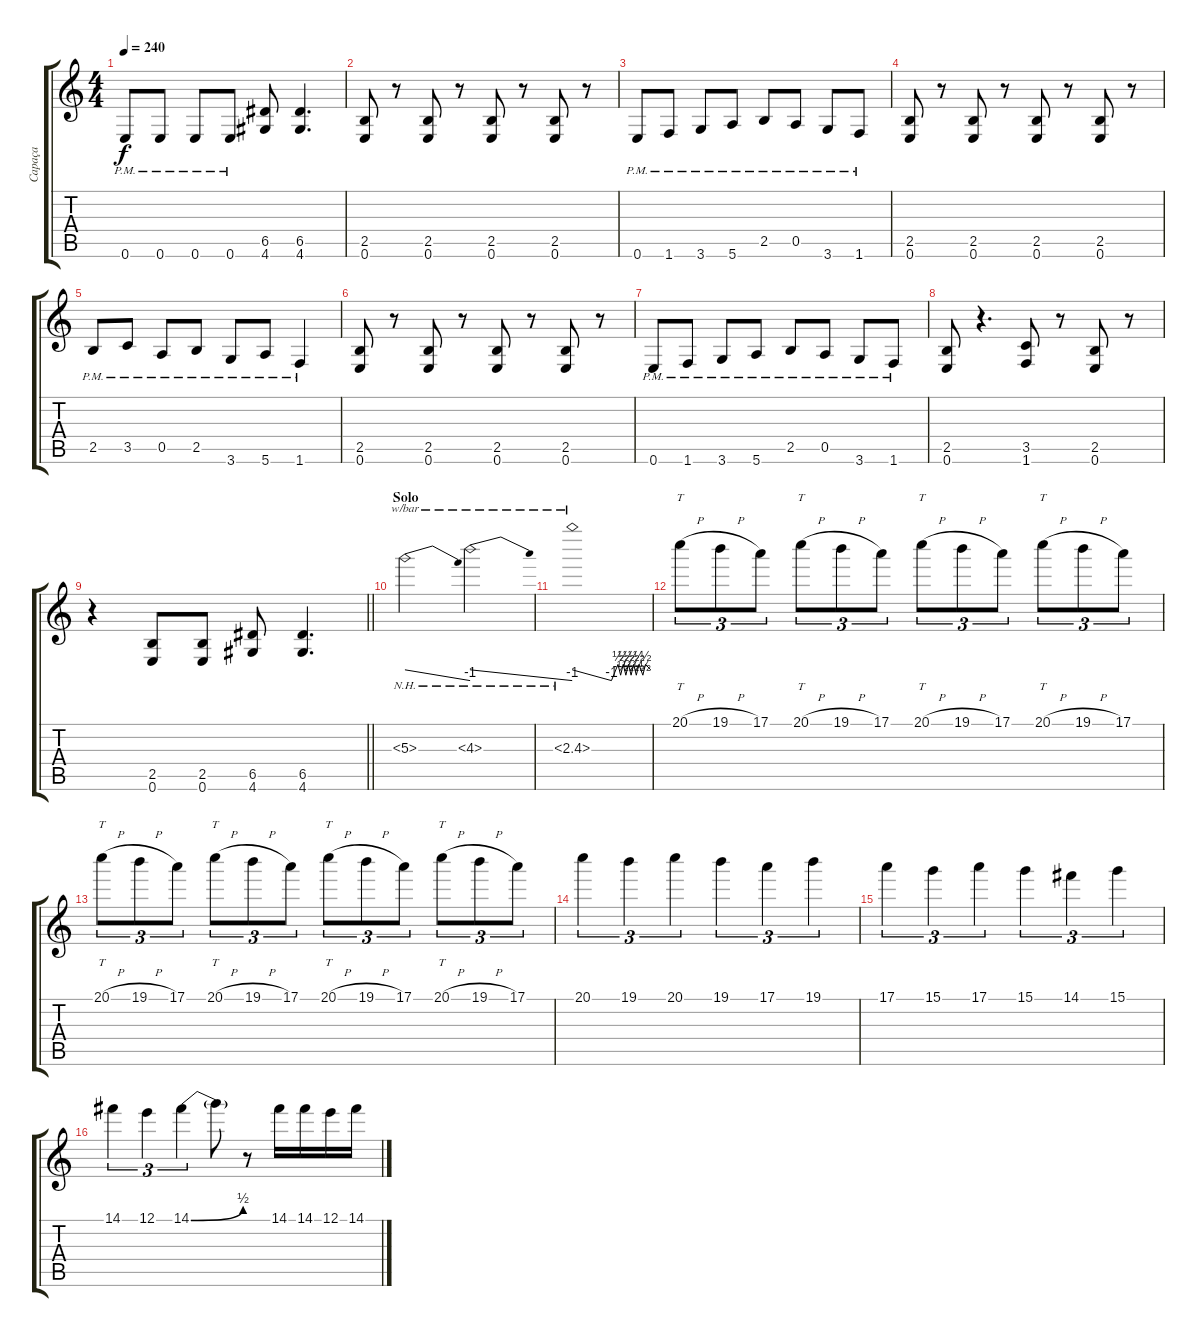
\track ("Capaça" "Capaça") {instrument distortionguitar}
\staff {score tabs}
\tuning (E4 B3 G3 D3 A2 E2) {hide}
\ts (4 4)
\tempo 240
\clef g2
\ks c
0.6{pm}.8{dy f} 0.6{pm}.8 0.6{pm}.8 0.6{pm}.8 (6.5 4.6).8 (6.5 4.6).4{d} |
(2.5 0.6).8 r.8 (2.5 0.6).8 r.8 (2.5 0.6).8 r.8 (2.5 0.6).8 r.8 |
0.6{pm}.8 1.6{pm}.8 3.6{pm}.8 5.6{pm}.8 2.5{pm}.8 0.5{pm}.8 3.6{pm}.8 1.6{pm}.8 |
(2.5 0.6).8 r.8 (2.5 0.6).8 r.8 (2.5 0.6).8 r.8 (2.5 0.6).8 r.8 |
2.5{pm}.8 3.5{pm}.8 0.5{pm}.8 2.5{pm}.8 3.6{pm}.8 5.6{pm}.8 1.6{pm}.4 |
(2.5 0.6).8 r.8 (2.5 0.6).8 r.8 (2.5 0.6).8 r.8 (2.5 0.6).8 r.8 |
0.6{pm}.8 1.6{pm}.8 3.6{pm}.8 5.6{pm}.8 2.5{pm}.8 0.5{pm}.8 3.6{pm}.8 1.6{pm}.8 |
(2.5 0.6).8 r.4{d} (3.5 1.6).8 r.8 (2.5 0.6).8 r.8 |
\barLineRight lightlight
r.4 (2.5 0.6).8 (2.5 0.6).8 (6.5 4.6).8 (6.5 4.6).4{d} |
\section ("" "Solo")
5.3{nh}.2{tbe (dive default 0 0 60 -4) volume 16 balance 8} 4.3{nh}.2{tbe (dive default 0 0 60 -4)} |
2.3{nh}.1{tbe (custom default 0 0 30 -4 35 2 37 -2 39 2 41 -2 43 2 45 -2 47 2 49 -2 51 2 54 -2 56 2 60 0)} |
20.1{h}.8{tt tu (3 2)} 19.1{h}.8{tu (3 2)} 17.1.8{tu (3 2)} 20.1{h}.8{tt tu (3 2)} 19.1{h}.8{tu (3 2)} 17.1.8{tu (3 2)} 20.1{h}.8{tt tu (3 2)} 19.1{h}.8{tu (3 2)} 17.1.8{tu (3 2)} 20.1{h}.8{tt tu (3 2)} 19.1{h}.8{tu (3 2)} 17.1.8{tu (3 2)} |
20.1{h}.8{tt tu (3 2)} 19.1{h}.8{tu (3 2)} 17.1.8{tu (3 2)} 20.1{h}.8{tt tu (3 2)} 19.1{h}.8{tu (3 2)} 17.1.8{tu (3 2)} 20.1{h}.8{tt tu (3 2)} 19.1{h}.8{tu (3 2)} 17.1.8{tu (3 2)} 20.1{h}.8{tt tu (3 2)} 19.1{h}.8{tu (3 2)} 17.1.8{tu (3 2)} |
20.1.4{tu (3 2)} 19.1.4{tu (3 2)} 20.1.4{tu (3 2)} 19.1.4{tu (3 2)} 17.1.4{tu (3 2)} 19.1.4{tu (3 2)} |
17.1.4{tu (3 2)} 15.1.4{tu (3 2)} 17.1.4{tu (3 2)} 15.1.4{tu (3 2)} 14.1.4{tu (3 2)} 15.1.4{tu (3 2)} |
14.1.4{tu (3 2)} 12.1.4{tu (3 2)} 14.1{be (bend 0 0 60 2)}.4{tu (3 2)} 14.1{t}.8 r.8 14.1.16 14.1.16 12.1.16 14.1.16
